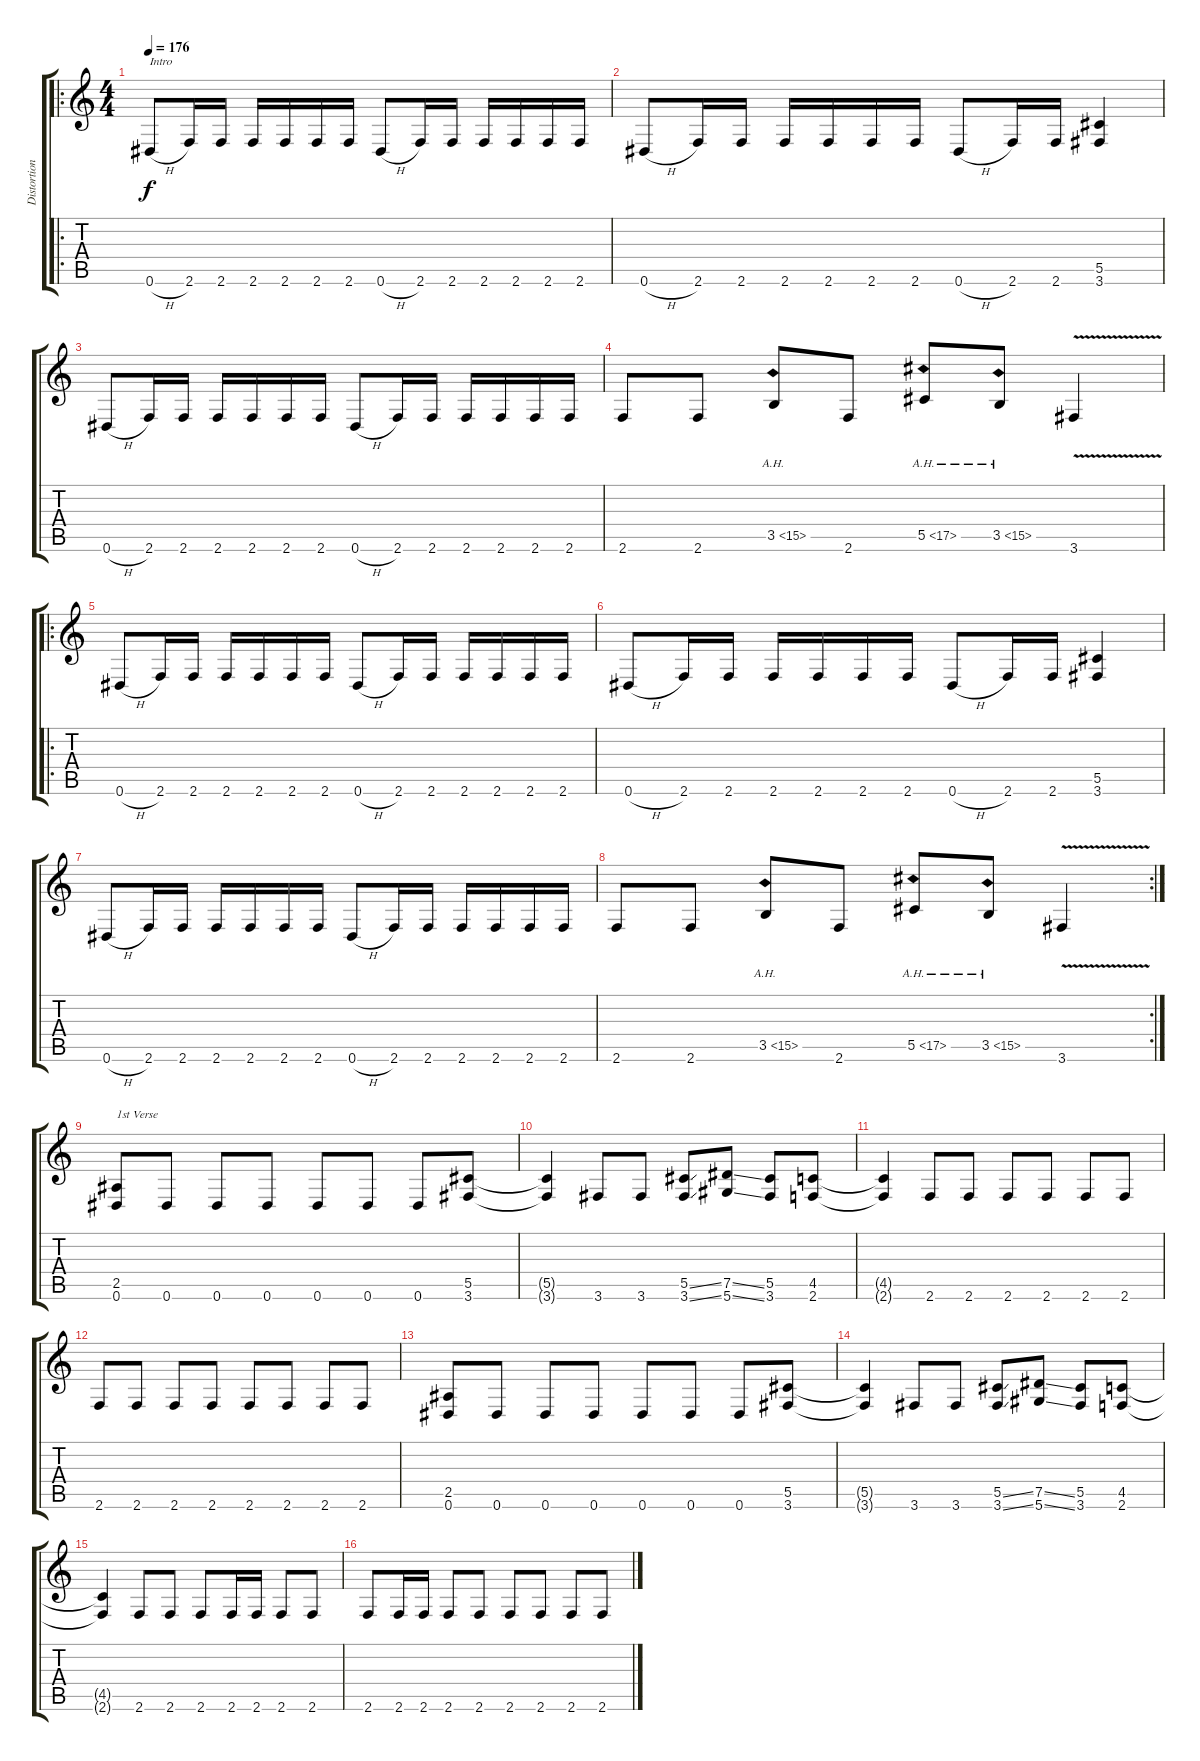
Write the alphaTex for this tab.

\track ("Distortion Guitar I" "Distortion") {instrument distortionguitar}
\staff {score tabs}
\tuning (Eb4 Bb3 Gb3 Db3 Ab2 Eb2) {hide}
\ro
\ts (4 4)
\tempo 176
\clef g2
\ks c
0.6{h}.8{txt "Intro" dy f instrument distortionguitar} 2.6.16 2.6.16 2.6.16 2.6.16 2.6.16 2.6.16 0.6{h}.8 2.6.16 2.6.16 2.6.16 2.6.16 2.6.16 2.6.16 |
0.6{h}.8 2.6.16 2.6.16 2.6.16 2.6.16 2.6.16 2.6.16 0.6{h}.8 2.6.16 2.6.16 (5.5 3.6).4 |
0.6{h}.8 2.6.16 2.6.16 2.6.16 2.6.16 2.6.16 2.6.16 0.6{h}.8 2.6.16 2.6.16 2.6.16 2.6.16 2.6.16 2.6.16 |
2.6.8 2.6.8 3.5{ah 12}.8 2.6.8 5.5{ah 12}.8 3.5{ah 12}.8 3.6{v}.4 |
\ro
0.6{h}.8 2.6.16 2.6.16 2.6.16 2.6.16 2.6.16 2.6.16 0.6{h}.8 2.6.16 2.6.16 2.6.16 2.6.16 2.6.16 2.6.16 |
0.6{h}.8 2.6.16 2.6.16 2.6.16 2.6.16 2.6.16 2.6.16 0.6{h}.8 2.6.16 2.6.16 (5.5 3.6).4 |
0.6{h}.8 2.6.16 2.6.16 2.6.16 2.6.16 2.6.16 2.6.16 0.6{h}.8 2.6.16 2.6.16 2.6.16 2.6.16 2.6.16 2.6.16 |
\rc 2
2.6.8 2.6.8 3.5{ah 12}.8 2.6.8 5.5{ah 12}.8 3.5{ah 12}.8 3.6{v}.4 |
(2.5 0.6).8{txt "1st Verse"} 0.6.8 0.6.8 0.6.8 0.6.8 0.6.8 0.6.8 (5.5 3.6).8 |
(5.5{t} 3.6{t}).4 3.6.8 3.6.8 (5.5{ss} 3.6{ss}).8 (7.5{ss} 5.6{ss}).8 (5.5 3.6).8 (4.5 2.6).8 |
(4.5{t} 2.6{t}).4 2.6.8 2.6.8 2.6.8 2.6.8 2.6.8 2.6.8 |
2.6.8 2.6.8 2.6.8 2.6.8 2.6.8 2.6.8 2.6.8 2.6.8 |
(2.5 0.6).8 0.6.8 0.6.8 0.6.8 0.6.8 0.6.8 0.6.8 (5.5 3.6).8 |
(5.5{t} 3.6{t}).4 3.6.8 3.6.8 (5.5{ss} 3.6{ss}).8 (7.5{ss} 5.6{ss}).8 (5.5 3.6).8 (4.5 2.6).8 |
(4.5{t} 2.6{t}).4 2.6.8 2.6.8 2.6.8 2.6.16 2.6.16 2.6.8 2.6.8 |
2.6.8 2.6.16 2.6.16 2.6.8 2.6.8 2.6.8 2.6.8 2.6.8 2.6.8
